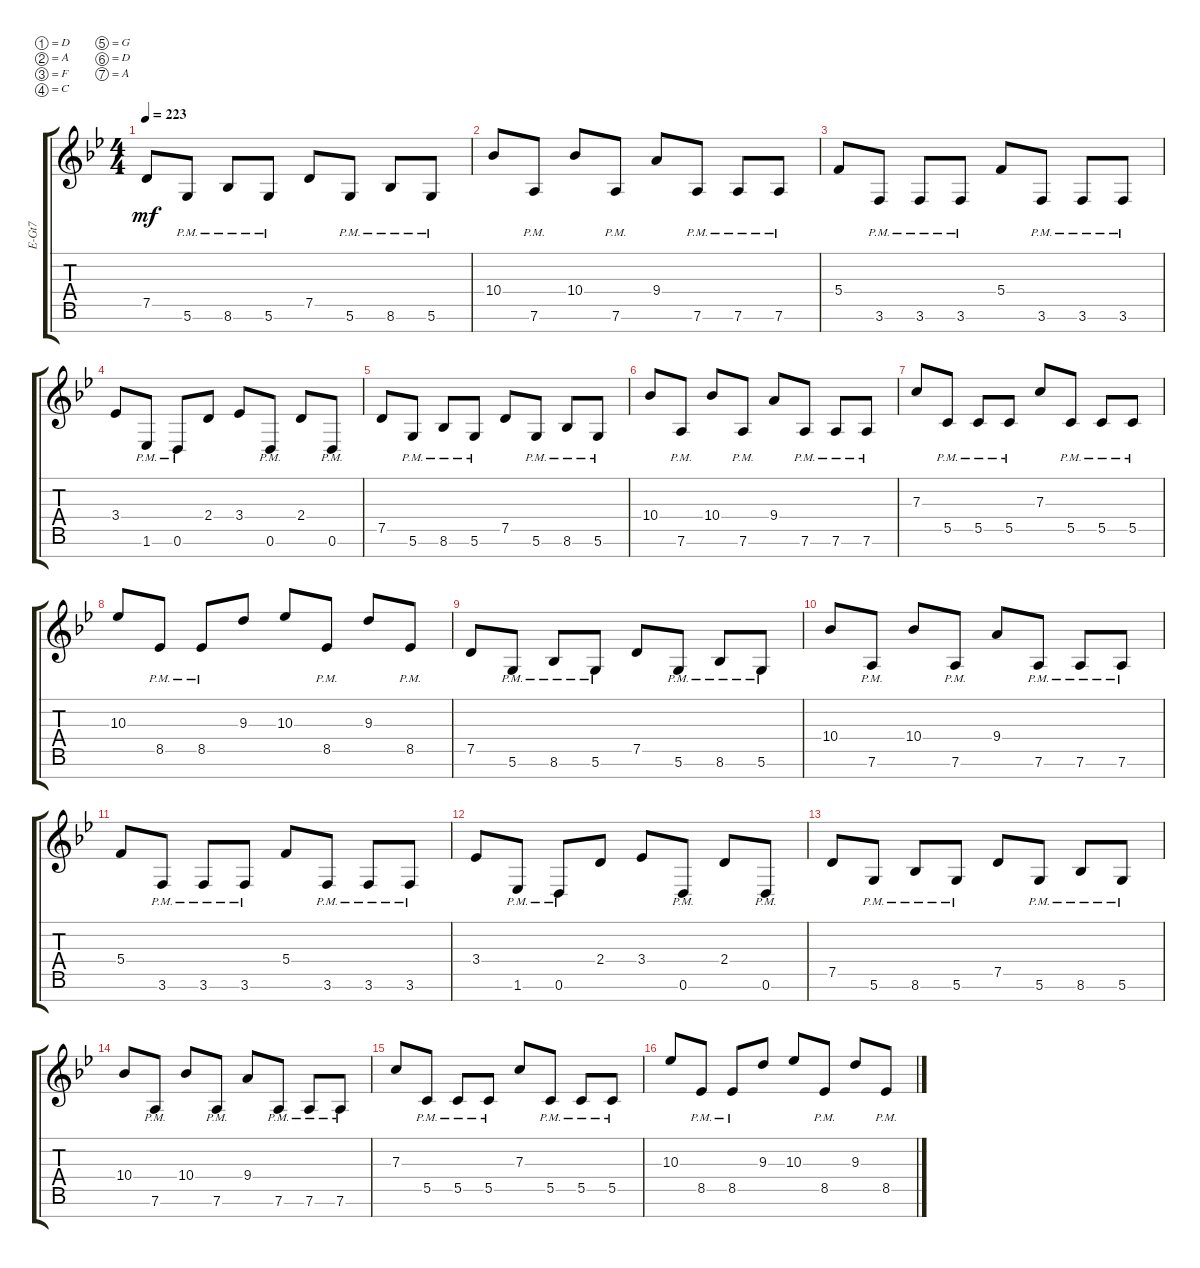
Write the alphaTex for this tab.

\defaultSystemsLayout 4
\bracketExtendMode groupsimilarinstruments
\otherSystemsTrackNameOrientation horizontal
\track ("Electric Guitar" "E-Gt7") {instrument electricguitarclean}
\staff {score tabs}
\tuning (D4 A3 F3 C3 G2 D2 A1)
\ts (4 4)
\tempo 223
\clef g2
\ks bb
7.5{acc forcenatural}.8{dy mf instrument electricguitarclean} 5.6{pm acc forcenatural}.8 8.6{pm acc forcenatural}.8 5.6{pm acc forcenatural}.8 7.5{acc forcenatural}.8 5.6{pm acc forcenatural}.8 8.6{pm acc forcenatural}.8 5.6{pm acc forcenatural}.8 |
10.4{acc forcenatural}.8 7.6{pm acc forcenatural}.8 10.4{acc forcenatural}.8 7.6{pm acc forcenatural}.8 9.4{acc forcenatural}.8 7.6{pm acc forcenatural}.8 7.6{pm acc forcenatural}.8 7.6{pm acc forcenatural}.8 |
5.4{acc forcenatural}.8 3.6{pm acc forcenatural}.8 3.6{pm acc forcenatural}.8 3.6{pm acc forcenatural}.8 5.4{acc forcenatural}.8 3.6{pm acc forcenatural}.8 3.6{pm acc forcenatural}.8 3.6{pm acc forcenatural}.8 |
3.4{acc forcenatural}.8 1.6{pm acc forcenatural}.8 0.6{pm acc forcenatural}.8 2.4{acc forcenatural}.8 3.4{acc forcenatural}.8 0.6{pm acc forcenatural}.8 2.4{acc forcenatural}.8 0.6{pm acc forcenatural}.8 |
7.5{acc forcenatural}.8 5.6{pm acc forcenatural}.8 8.6{pm acc forcenatural}.8 5.6{pm acc forcenatural}.8 7.5{acc forcenatural}.8 5.6{pm acc forcenatural}.8 8.6{pm acc forcenatural}.8 5.6{pm acc forcenatural}.8 |
10.4{acc forcenatural}.8 7.6{pm acc forcenatural}.8 10.4{acc forcenatural}.8 7.6{pm acc forcenatural}.8 9.4{acc forcenatural}.8 7.6{pm acc forcenatural}.8 7.6{pm acc forcenatural}.8 7.6{pm acc forcenatural}.8 |
7.3{acc forcenatural}.8 5.5{pm acc forcenatural}.8 5.5{pm acc forcenatural}.8 5.5{pm acc forcenatural}.8 7.3{acc forcenatural}.8 5.5{pm acc forcenatural}.8 5.5{pm acc forcenatural}.8 5.5{pm acc forcenatural}.8 |
10.3{acc forcenatural}.8 8.5{pm acc forcenatural}.8 8.5{pm acc forcenatural}.8 9.3{acc forcenatural}.8 10.3{acc forcenatural}.8 8.5{pm acc forcenatural}.8 9.3{acc forcenatural}.8 8.5{pm acc forcenatural}.8 |
7.5{acc forcenatural}.8 5.6{pm acc forcenatural}.8 8.6{pm acc forcenatural}.8 5.6{pm acc forcenatural}.8 7.5{acc forcenatural}.8 5.6{pm acc forcenatural}.8 8.6{pm acc forcenatural}.8 5.6{pm acc forcenatural}.8 |
10.4{acc forcenatural}.8 7.6{pm acc forcenatural}.8 10.4{acc forcenatural}.8 7.6{pm acc forcenatural}.8 9.4{acc forcenatural}.8 7.6{pm acc forcenatural}.8 7.6{pm acc forcenatural}.8 7.6{pm acc forcenatural}.8 |
5.4{acc forcenatural}.8 3.6{pm acc forcenatural}.8 3.6{pm acc forcenatural}.8 3.6{pm acc forcenatural}.8 5.4{acc forcenatural}.8 3.6{pm acc forcenatural}.8 3.6{pm acc forcenatural}.8 3.6{pm acc forcenatural}.8 |
3.4{acc forcenatural}.8 1.6{pm acc forcenatural}.8 0.6{pm acc forcenatural}.8 2.4{acc forcenatural}.8 3.4{acc forcenatural}.8 0.6{pm acc forcenatural}.8 2.4{acc forcenatural}.8 0.6{pm acc forcenatural}.8 |
7.5{acc forcenatural}.8 5.6{pm acc forcenatural}.8 8.6{pm acc forcenatural}.8 5.6{pm acc forcenatural}.8 7.5{acc forcenatural}.8 5.6{pm acc forcenatural}.8 8.6{pm acc forcenatural}.8 5.6{pm acc forcenatural}.8 |
10.4{acc forcenatural}.8 7.6{pm acc forcenatural}.8 10.4{acc forcenatural}.8 7.6{pm acc forcenatural}.8 9.4{acc forcenatural}.8 7.6{pm acc forcenatural}.8 7.6{pm acc forcenatural}.8 7.6{pm acc forcenatural}.8 |
7.3{acc forcenatural}.8 5.5{pm acc forcenatural}.8 5.5{pm acc forcenatural}.8 5.5{pm acc forcenatural}.8 7.3{acc forcenatural}.8 5.5{pm acc forcenatural}.8 5.5{pm acc forcenatural}.8 5.5{pm acc forcenatural}.8 |
10.3{acc forcenatural}.8 8.5{pm acc forcenatural}.8 8.5{pm acc forcenatural}.8 9.3{acc forcenatural}.8 10.3{acc forcenatural}.8 8.5{pm acc forcenatural}.8 9.3{acc forcenatural}.8 8.5{pm acc forcenatural}.8
